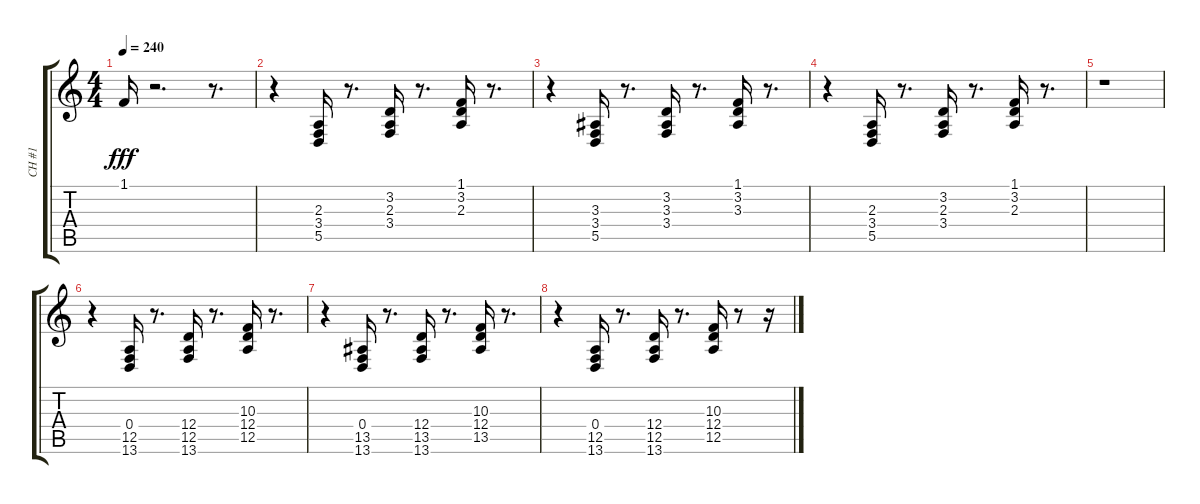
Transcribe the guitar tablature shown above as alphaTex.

\track ("CH #1" "CH #1") {instrument lead8bassandlead}
\staff {score tabs}
\tuning (E4 B3 G3 D3 A2 E2) {hide}
\ts (4 4)
\tempo 240
\clef g2
\ks c
1.1.16{dy fff} r.2{d} r.8{d} |
r.4 (2.3 3.4 5.5).16{balance 8} r.8{d} (3.2 2.3 3.4).16 r.8{d} (1.1 3.2 2.3).16 r.8{d} |
r.4 (3.3 3.4 5.5).16 r.8{d} (3.2 3.3 3.4).16 r.8{d} (1.1 3.2 3.3).16 r.8{d} |
r.4 (2.3 3.4 5.5).16{balance 8} r.8{d} (3.2 2.3 3.4).16 r.8{d} (1.1 3.2 2.3).16 r.8{d} |
r.1 |
r.4 (0.4 12.5 13.6).16{balance 8} r.8{d} (12.4 12.5 13.6).16 r.8{d} (10.3 12.4 12.5).16 r.8{d} |
r.4 (0.4 13.5 13.6).16 r.8{d} (12.4 13.5 13.6).16 r.8{d} (10.3 12.4 13.5).16 r.8{d} |
r.4 (0.4 12.5 13.6).16{balance 8} r.8{d} (12.4 12.5 13.6).16 r.8{d} (10.3 12.4 12.5).16 r.8 r.16
